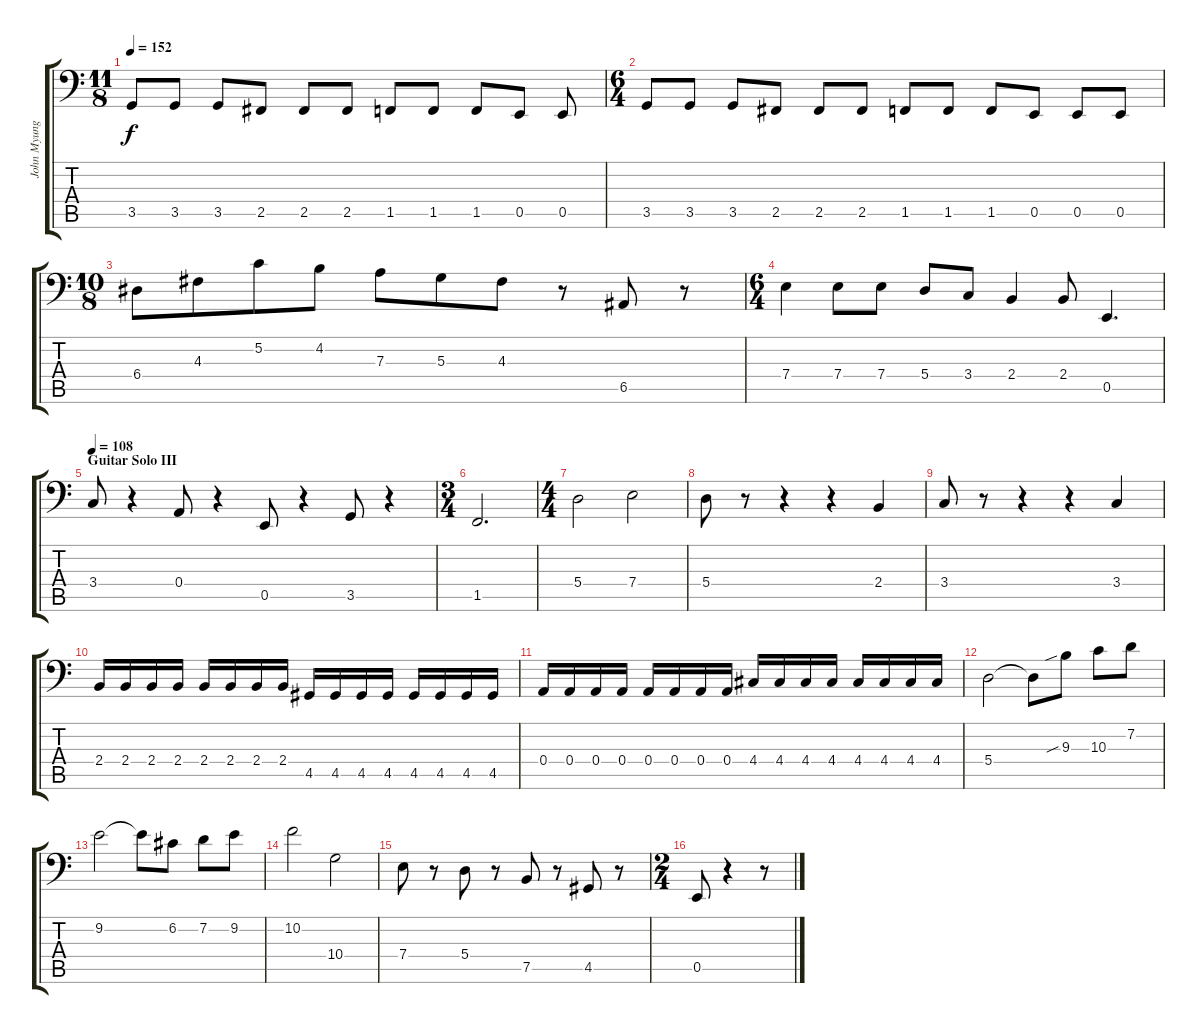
\track ("John Myung (Bass)" "John Myung") {instrument electricbassfinger}
\staff {score tabs}
\tuning (C3 G2 D2 A1 E1 B0) {hide}
\ts (11 8)
\tempo 152
\clef f4
\ks c
3.5.8{dy f} 3.5.8 3.5.8 2.5.8 2.5.8 2.5.8 1.5.8 1.5.8 1.5.8 0.5.8 0.5.8 |
\ts (6 4)
3.5.8 3.5.8 3.5.8 2.5.8 2.5.8 2.5.8 1.5.8 1.5.8 1.5.8 0.5.8 0.5.8 0.5.8 |
\ts (10 8)
6.4.8 4.3.8 5.2.8 4.2.8 7.3.8 5.3.8 4.3.8 r.8 6.5.8 r.8 |
\ts (6 4)
7.4.4 7.4.8 7.4.8 5.4.8 3.4.8 2.4.4 2.4.8 0.5.4{d} |
\section ("" "Guitar Solo III")
\tempo 108
3.4.8 r.4 0.4.8 r.4 0.5.8 r.4 3.5.8 r.4 |
\ts (3 4)
1.5.2{d} |
\ts (4 4)
5.4.2 7.4.2 |
5.4.8 r.8 r.4 r.4 2.4.4 |
3.4.8 r.8 r.4 r.4 3.4.4 |
2.4.16 2.4.16 2.4.16 2.4.16 2.4.16 2.4.16 2.4.16 2.4.16 4.5.16 4.5.16 4.5.16 4.5.16 4.5.16 4.5.16 4.5.16 4.5.16 |
0.4.16 0.4.16 0.4.16 0.4.16 0.4.16 0.4.16 0.4.16 0.4.16 4.4.16 4.4.16 4.4.16 4.4.16 4.4.16 4.4.16 4.4.16 4.4.16 |
5.4.2 5.4{t}.8 9.3{sib}.8 10.3.8 7.2.8 |
9.2.2 9.2{t}.8 6.2.8 7.2.8 9.2.8 |
10.2.2 10.4.2 |
7.4.8 r.8 5.4.8 r.8 7.5.8 r.8 4.5.8 r.8 |
\ts (2 4)
0.5.8 r.4 r.8
